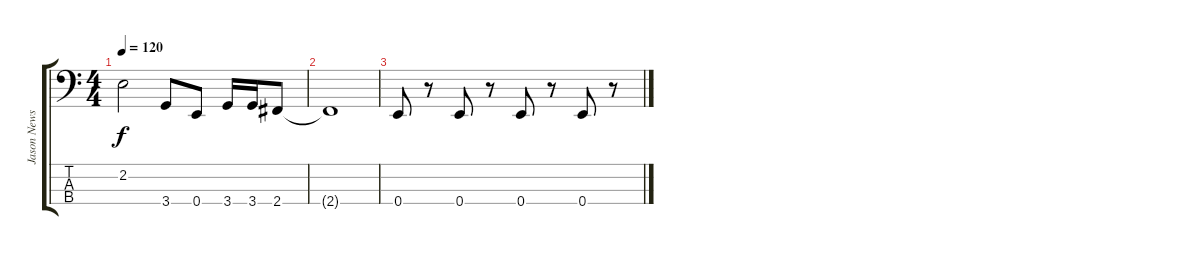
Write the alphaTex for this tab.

\track ("Jason Newstead" "Jason News") {instrument electricbasspick}
\staff {score tabs}
\tuning (G2 D2 A1 E1) {hide}
\ts (4 4)
\tempo 120
\clef f4
\ks c
2.2{t}.2{dy f} 3.4.8 0.4.8 3.4.16 3.4.16 2.4.8 |
2.4{t}.1 |
0.4.8 r.8 0.4.8 r.8 0.4.8 r.8 0.4.8 r.8
